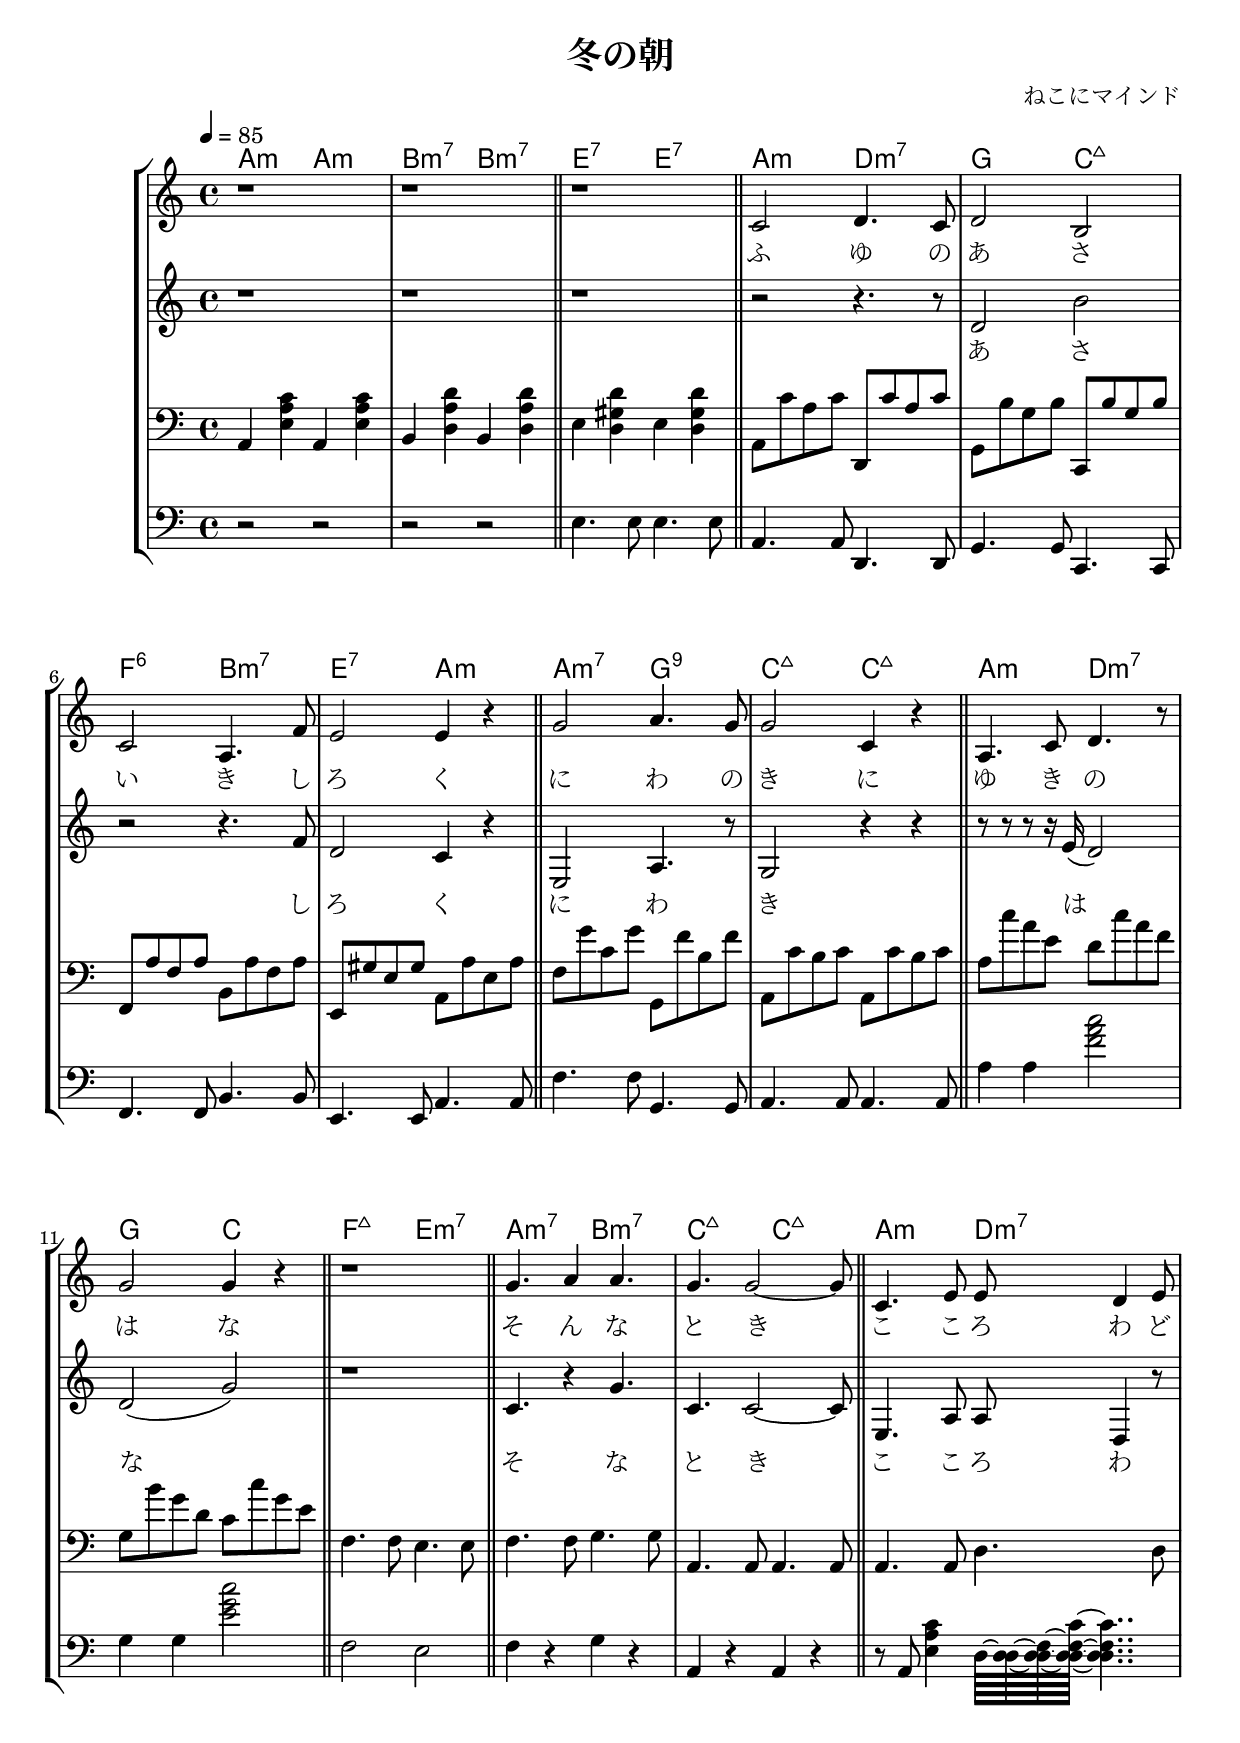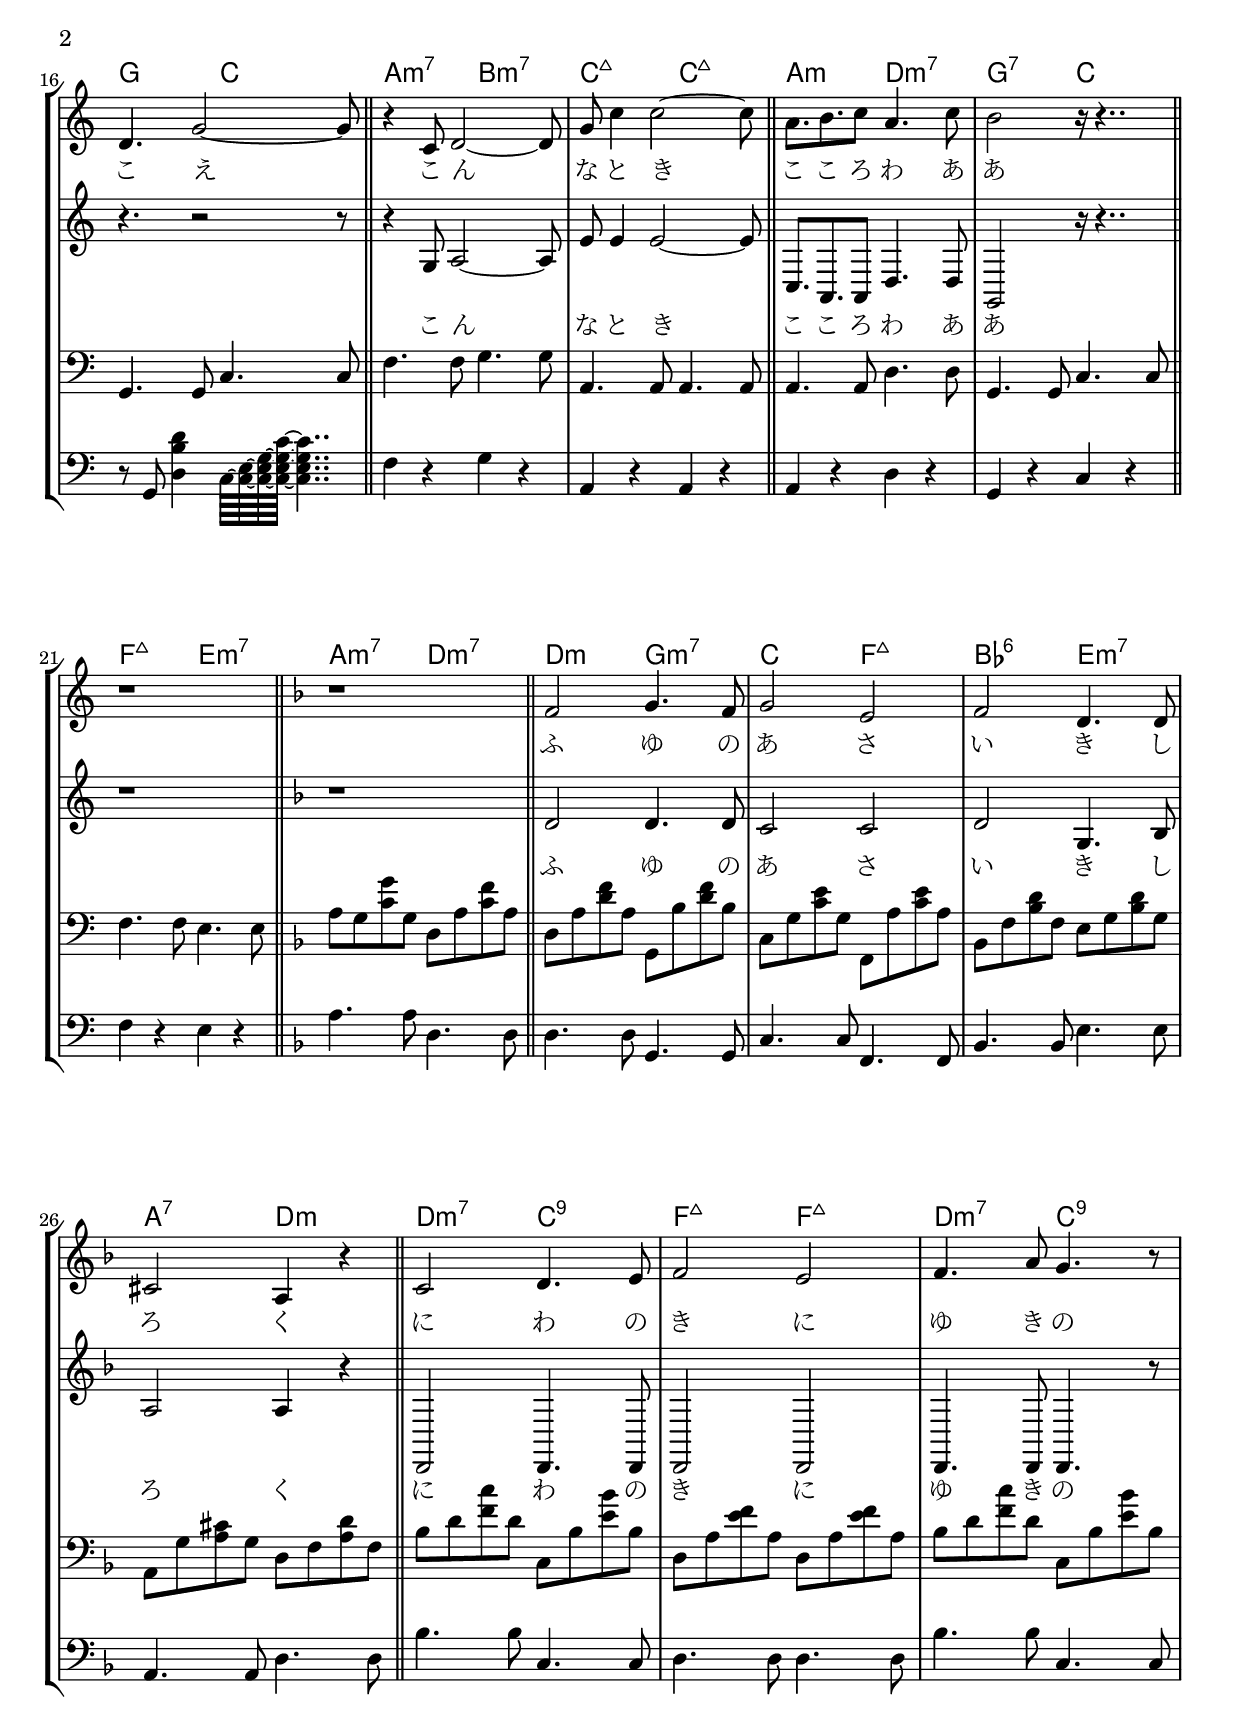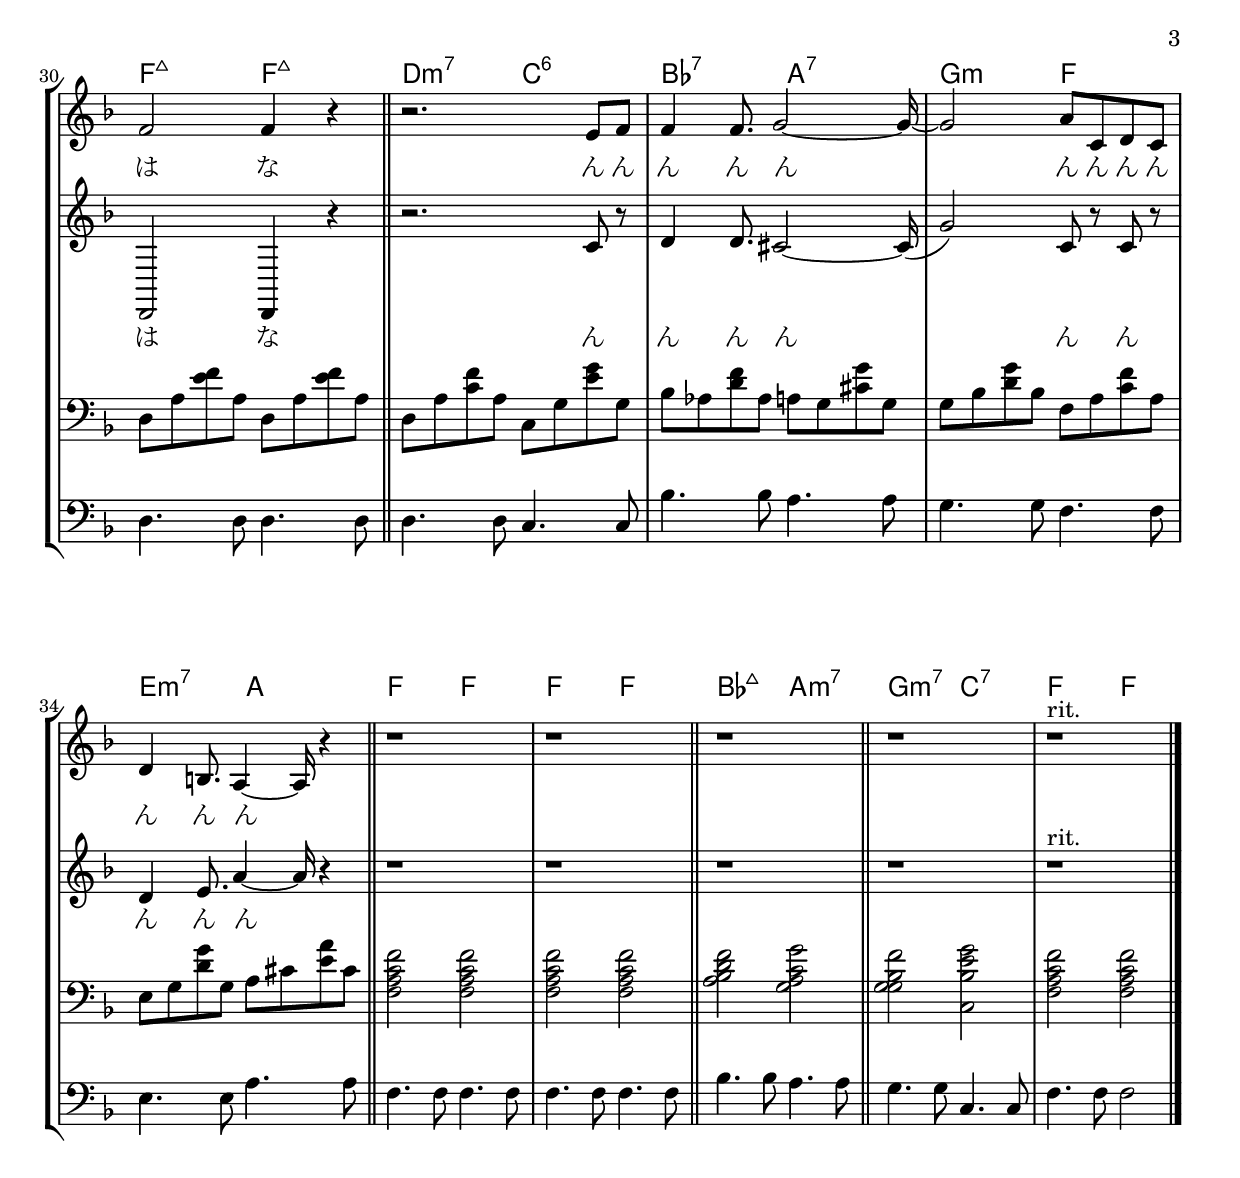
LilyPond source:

\version "2.12.1"

\header {
	title = \markup {冬の朝}
	composer = \markup \center-column {ねこにマインド}
}

harmony = \chordmode {
	a2:m a:m b:min7 b:min7 

	e:7 e:7 

	a:m d:min7 g c:maj7 f:6 b:m7 e:7 a:m 

	a:min7 g:9 c:maj7 c:maj7 

	a:m d:min7 g c 

	f:maj7 e:min7 

	a:min7 b:m7 c:maj7 c:maj7 

	a:m d:min7 g c 

	a:min7 b:m7 c:maj7 c:maj7 

	a:m d:min7 g:7 c 

	f:maj7 e:min7 

	a:min7 d:min7 

	d:m g:min7 c f:maj7 bes:6 e:m7 a:7 d:m 

	d:min7 c:9 f:maj7 f:maj7 d:min7 c:9 f:maj7 f:maj7 

	d:min7 c:6 bes:7 a:7 g:m f e:min7 a 

	f f f f 

	bes:maj7 a:min7 

	g:min7 c:7 f f 
}

melody = {
	\key c \major
	\tempo 4 = 85
	r1 | r1   
	r1   
	\set Staff.midiInstrument = #"mmi0.48"
	\set Staff.midiMinimumVolume = #0.7
	\set Staff.midiMaximumVolume = #0.9
	c'2  d'4.  c'8 
	d'2  b2 
	c'2  a4.  f'8 
	e'2  e'4  	r4 	\set Staff.midiInstrument = #"mmi0.48"
	\set Staff.midiMinimumVolume = #0.7
	\set Staff.midiMaximumVolume = #0.9
	g'2  a'4.  g'8 
	g'2  c'4  	r4 	\set Staff.midiInstrument = #"mmi0.48"
	\set Staff.midiMinimumVolume = #0.7
	\set Staff.midiMaximumVolume = #0.9
	a4.  c'8  d'4.  r8 
	g'2  g'4  	r4 	r1   
	\set Staff.midiInstrument = #"mmi0.48"
	\set Staff.midiMinimumVolume = #0.7
	\set Staff.midiMaximumVolume = #0.9
	g'4.  a'4  a'4. 
	g'4.  g'2~g'8
	\set Staff.midiInstrument = #"mmi0.48"
	\set Staff.midiMinimumVolume = #0.7
	\set Staff.midiMaximumVolume = #0.9
	c'4.  e'8  e'8  d'4  e'8 
	d'4.  g'2~g'8
	\set Staff.midiInstrument = #"Voice Oohs"
	\set Staff.midiMinimumVolume = #0.7
	\set Staff.midiMaximumVolume = #0.9
	r4 c'8  d'2~d'8 
	g'8  c''4  c''2~c''8
	\set Staff.midiInstrument = #"Lead 6 (voice)"
	\set Staff.midiMinimumVolume = #0.7
	\set Staff.midiMaximumVolume = #0.9
	a'8.  b'8.  c''8  a'4.  c''8 
	b'2  r16  	r4.. 	r1   
	\key f \major
	r1   
	\set Staff.midiInstrument = #"mmi0.48"
	\set Staff.midiMinimumVolume = #0.7
	\set Staff.midiMaximumVolume = #0.9
	f'2  g'4.  f'8 
	g'2  e'2 
	f'2  d'4.  d'8 
	cis'2  a4  	r4 	\set Staff.midiInstrument = #"mmi0.48"
	\set Staff.midiMinimumVolume = #0.7
	\set Staff.midiMaximumVolume = #0.9
	c'2  d'4.  e'8 
	f'2  e'2 
	f'4.  a'8  g'4.  r8 
	f'2  f'4  	r4 	\set Staff.midiInstrument = #"mmi0.48"
	\set Staff.midiMinimumVolume = #0.7
	\set Staff.midiMaximumVolume = #0.9
	r2. e'8  f'8 
	f'4  f'8.  g'2~g'16~ 
	g'2  a'8  c'8  d'8  c'8 
	d'4  b8.  a4~a16  	r4 	r1 | r1   
	r1   
	r1 | r1^"rit." \bar "|."
}

words = \lyricmode {
	
	
	ふ  ゆ  の  あ  さ  い  き  し  ろ  く  
	に  わ  の  き  に  
	ゆ  き  の  は  な  
	
	そ  ん  な  と  き  
	こ  こ  ろ  わ  ど  こ  え  
	こ  ん  な  と  き  
	こ  こ  ろ  わ  あ  あ  
	
	
	ふ  ゆ  の  あ  さ  い  き  し  ろ  く  
	に  わ  の  き  に  ゆ  き  の  は  な  
	ん  ん  ん  ん  ん  ん  ん  ん  ん  ん  ん  ん  
	
	
	
}

secondmelody = {
	\key c \major
	\tempo 4 = 85
	r1 | r1   
	r1   
	\set Staff.midiInstrument = #"mmi0.48"
	\set Staff.midiMinimumVolume = #0.7
	\set Staff.midiMaximumVolume = #0.9
	r2  r4.  r8 
	d'2  b'2 
	r2  r4.  f'8 
	d'2  c'4  	r4 	\set Staff.midiInstrument = #"Rock Organ"
	\set Staff.midiMinimumVolume = #0.7
	\set Staff.midiMaximumVolume = #0.9
	e2  a4.  r8 
	g2  r4  	r4 	\set Staff.midiInstrument = #"Bassoon"
	\set Staff.midiMinimumVolume = #0.7
	\set Staff.midiMaximumVolume = #0.9
	r8  r8  r8  r16  e'16  (d'2) 
	d'2  (g'2)
	r1   
	\set Staff.midiInstrument = #"mmi0.48"
	\set Staff.midiMinimumVolume = #0.7
	\set Staff.midiMaximumVolume = #0.9
	c'4.  r4  g'4. 
	c'4.  c'2~c'8
	\set Staff.midiInstrument = #"Electric Grand"
	\set Staff.midiMinimumVolume = #0.7
	\set Staff.midiMaximumVolume = #0.9
	e4.  a8  a8  d4  r8 
	r4.  r2 r8
	\set Staff.midiInstrument = #"Cello"
	\set Staff.midiMinimumVolume = #0.7
	\set Staff.midiMaximumVolume = #0.9
	r4 g8  a2~a8 
	e'8  e'4  e'2~e'8
	\set Staff.midiInstrument = #"Pad 1 (new age)"
	\set Staff.midiMinimumVolume = #0.7
	\set Staff.midiMaximumVolume = #0.9
	c8.  a,8.  a,8  d4.  d8 
	g,2  r16  	r4.. 	r1   
	\key f \major
	r1   
	\set Staff.midiInstrument = #"mmi0.48"
	\set Staff.midiMinimumVolume = #0.7
	\set Staff.midiMaximumVolume = #0.9
	d'2  d'4.  d'8 
	c'2  c'2 
	d'2  g4.  bes8 
	a2  a4  	r4 	\set Staff.midiInstrument = #"Synth Drum"
	\set Staff.midiMinimumVolume = #0.7
	\set Staff.midiMaximumVolume = #0.9
	d,2  d,4.  d,8 
	d,2  d,2 
	d,4.  d,8  d,4.  r8 
	d,2  d,4  	r4 	\set Staff.midiInstrument = #"mmi0.48"
	\set Staff.midiMinimumVolume = #0.7
	\set Staff.midiMaximumVolume = #0.9
	r2. c'8  r8 
	d'4  d'8.  cis'2~cis'16 
	(g'2)  c'8  r8  c'8  r8 
	d'4  e'8.  a'4~a'16  	r4 	r1 | r1   
	r1   
	r1 | r1^"rit." \bar "|."
}

secondwords = \lyricmode {
	
	
	あ  さ  し  ろ  く  
	に  わ  き  
	は  な  
	
	そ  な  と  き  
	こ  こ  ろ  わ  
	こ  ん  な  と  き  
	こ  こ  ろ  わ  あ  あ  
	
	
	ふ  ゆ  の  あ  さ  い  き  し  ろ  く  
	に  わ  の  き  に  ゆ  き  の  は  な  
	ん  ん  ん  ん  ん  ん  ん  ん  ん  
	
	
	
}

tempochange = {
	\tempo 4 = 85
	r1 | r1 \bar "||"
	\tempo 4 = 85
	r1 \bar "||"
	\tempo 4 = 85
	r1 | r1 | r1 | r1 \bar "||"
	\tempo 4 = 85
	r1 | r1 \bar "||"
	\tempo 4 = 85
	r1 | r1 \bar "||"
	\tempo 4 = 85
	r1 \bar "||"
	\tempo 4 = 85
	r1 | r1 \bar "||"
	\tempo 4 = 85
	r1 | r1 \bar "||"
	\tempo 4 = 85
	r1 | r1 \bar "||"
	\tempo 4 = 85
	r1 | r1 \bar "||"
	\tempo 4 = 85
	r1 \bar "||"
	\tempo 4 = 85
	r1 \bar "||"
	\tempo 4 = 85
	r1 | r1 | r1 | r1 \bar "||"
	\tempo 4 = 85
	r1 | r1 | r1 | r1 \bar "||"
	\tempo 4 = 85
	r1 | r1 | r1 | r1 \bar "||"
	\tempo 4 = 85
	r1 | r1 \bar "||"
	\tempo 4 = 85
	r1 \bar "||"
	\tempo 4 = 85
	r1 | \tempo 4 = 63 r2 \tempo 4 = 56 r2 \bar "|."
}

mainacc = {
	\clef bass
	\set Staff.midiInstrument = #"Electric Grand"
	\set Staff.midiMinimumVolume = #0.3
	\set Staff.midiMaximumVolume = #0.6
	\key c \major
	\tempo 4 = 85
	a,4 <e a c'>4
	a,4 <e a c'>4
	b,4 <d a d'>4
	b,4 <d a d'>4
	\bar "||"

	\set Staff.midiInstrument = #"Electric Grand"
	\set Staff.midiMinimumVolume = #0.3
	\set Staff.midiMaximumVolume = #0.6
	e4 <d gis d'>4
	e4 <d gis d'>4
	\bar "||"

	\set Staff.midiInstrument = #"Electric Grand"
	\set Staff.midiMinimumVolume = #0.3
	\set Staff.midiMaximumVolume = #0.6
	a,8 c' a c'
	d,8 c' a c'
	g,8 b g b
	c,8 b g b
	f,8 a f a
	b,8 a f a
	e,8 gis e gis
	a,8 a e a
	\bar "||"

	\set Staff.midiInstrument = #"Electric Grand"
	\set Staff.midiMinimumVolume = #0.3
	\set Staff.midiMaximumVolume = #0.6
	f8 g' c' g'
	g,8 f' b f'
	a,8 c' b c'
	a,8 c' b c'
	\bar "||"

	\set Staff.midiInstrument = #"Electric Grand"
	\set Staff.midiMinimumVolume = #0.3
	\set Staff.midiMaximumVolume = #0.6
	a8 c'' a' e'
	d'8 c'' a' f'
	g8 b' g' d'
	c'8 c'' g' e'
	\bar "||"

	\set Staff.midiInstrument = #"Electric Grand"
	\set Staff.midiMinimumVolume = #0.3
	\set Staff.midiMaximumVolume = #0.6
	f4.f8
	e4.e8
	\bar "||"

	\set Staff.midiInstrument = #"Electric Grand"
	\set Staff.midiMinimumVolume = #0.3
	\set Staff.midiMaximumVolume = #0.6
	f4.f8
	g4.g8
	a,4.a,8
	a,4.a,8
	\bar "||"

	\set Staff.midiInstrument = #"Electric Grand"
	\set Staff.midiMinimumVolume = #0.3
	\set Staff.midiMaximumVolume = #0.6
	a,4.a,8
	d4.d8
	g,4.g,8
	c4.c8
	\bar "||"

	\set Staff.midiInstrument = #"Electric Grand"
	\set Staff.midiMinimumVolume = #0.3
	\set Staff.midiMaximumVolume = #0.6
	f4.f8
	g4.g8
	a,4.a,8
	a,4.a,8
	\bar "||"

	\set Staff.midiInstrument = #"Electric Grand"
	\set Staff.midiMinimumVolume = #0.3
	\set Staff.midiMaximumVolume = #0.6
	a,4.a,8
	d4.d8
	g,4.g,8
	c4.c8
	\bar "||"

	\set Staff.midiInstrument = #"Electric Grand"
	\set Staff.midiMinimumVolume = #0.3
	\set Staff.midiMaximumVolume = #0.6
	f4.f8
	e4.e8
	\bar "||"

	\set Staff.midiInstrument = #"Electric Grand"
	\set Staff.midiMinimumVolume = #0.3
	\set Staff.midiMaximumVolume = #0.6
	\key f \major
	a8 g <c' g'> g
	d8 a <c' f'> a
	\bar "||"

	\set Staff.midiInstrument = #"Electric Grand"
	\set Staff.midiMinimumVolume = #0.3
	\set Staff.midiMaximumVolume = #0.6
	d8 a <d' f'> a
	g,8 bes <d' f'> bes
	c8 g <c' e'> g
	f,8 a <c' e'> a
	bes,8 f <bes d'> f
	e8 g <bes d'> g
	a,8 g <a cis'> g
	d8 f <a d'> f
	\bar "||"

	\set Staff.midiInstrument = #"Electric Grand"
	\set Staff.midiMinimumVolume = #0.3
	\set Staff.midiMaximumVolume = #0.6
	bes8 d' <f' c''> d'
	c8 bes <e' bes'> bes
	d8 a <e' f'> a
	d8 a <e' f'> a
	bes8 d' <f' c''> d'
	c8 bes <e' bes'> bes
	d8 a <e' f'> a
	d8 a <e' f'> a
	\bar "||"

	\set Staff.midiInstrument = #"Electric Grand"
	\set Staff.midiMinimumVolume = #0.3
	\set Staff.midiMaximumVolume = #0.6
	d8 a <c' f'> a
	c8 g <e' g'> g
	bes8 as <d' f'> as
	a8 g <cis' g'> g
	g8 bes <d' g'> bes
	f8 a <c' f'> a
	e8 g <d' g'> g
	a8 cis' <e' a'> cis'
	\bar "||"

	\set Staff.midiInstrument = #"Acoustic grand"
	\set Staff.midiMinimumVolume = #0.3
	\set Staff.midiMaximumVolume = #0.6
	<f a c' f'>2
	<f a c' f'>2
	<f a c' f'>2
	<f a c' f'>2
	\bar "||"

	\set Staff.midiInstrument = #"Electric Grand"
	\set Staff.midiMinimumVolume = #0.3
	\set Staff.midiMaximumVolume = #0.6
	<bes a d' f'>2
	<a g c' g'>2
	\bar "||"

	\set Staff.midiInstrument = #"Electric Grand"
	\set Staff.midiMinimumVolume = #0.3
	\set Staff.midiMaximumVolume = #0.6
	<g g bes f'>2
	<c bes e' g'>2
	<f a c' f'>2
	<f a c' f'>2
	\bar "|."
}

subacc = {
	\clef bass
	\set Staff.midiInstrument = #"Acoustic grand"
	\set Staff.midiMinimumVolume = #0.3
	\set Staff.midiMaximumVolume = #0.6
	\key c \major
	\tempo 4 = 85
	r2
	r2
	r2
	r2
	\bar "||"

	\set Staff.midiInstrument = #"Taiko Drum"
	\set Staff.midiMinimumVolume = #0.3
	\set Staff.midiMaximumVolume = #0.6
	e4.e8
	e4.e8
	\bar "||"

	\set Staff.midiInstrument = #"Acoustic Bass"
	\set Staff.midiMinimumVolume = #0.3
	\set Staff.midiMaximumVolume = #0.6
	a,4.a,8
	d,4.d,8
	g,4.g,8
	c,4.c,8
	f,4.f,8
	b,4.b,8
	e,4.e,8
	a,4.a,8
	\bar "||"

	\set Staff.midiInstrument = #"Acoustic Bass"
	\set Staff.midiMinimumVolume = #0.3
	\set Staff.midiMaximumVolume = #0.6
	f4.f8
	g,4.g,8
	a,4.a,8
	a,4.a,8
	\bar "||"

	\set Staff.midiInstrument = #"Acoustic Bass"
	\set Staff.midiMinimumVolume = #0.3
	\set Staff.midiMaximumVolume = #0.6
	a4 a4
	<f' a' c''>2
	g4 g4
	<e' g' c''>2
	\bar "||"

	\set Staff.midiInstrument = #"Pad 4 (choir)"
	\set Staff.midiMinimumVolume = #0.3
	\set Staff.midiMaximumVolume = #0.6
	f2
	~e2
	\bar "||"

	\set Staff.midiInstrument = #"Pad 3 (polysynth)"
	\set Staff.midiMinimumVolume = #0.3
	\set Staff.midiMaximumVolume = #0.6
	f4 r4
	g4 r4
	a,4 r4
	a,4 r4
	\bar "||"

	\set Staff.midiInstrument = #"Pad 2 (warm)"
	\set Staff.midiMinimumVolume = #0.3
	\set Staff.midiMaximumVolume = #0.6
	r8 a,8 <e a c'>4
	d64~ <d~ d~> <d~ d~ f~> <d d f c'>~ <d d f c'>4..
	r8 g,8 <d b d'>4
	c64~ <c~ e~> <c~ e~ g~> <c e g c'>~ <c e g c'>4..
	\bar "||"

	\set Staff.midiInstrument = #"Acoustic Bass"
	\set Staff.midiMinimumVolume = #0.3
	\set Staff.midiMaximumVolume = #0.6
	f4 r4
	g4 r4
	a,4 r4
	a,4 r4
	\bar "||"

	\set Staff.midiInstrument = #"Acoustic Bass"
	\set Staff.midiMinimumVolume = #0.3
	\set Staff.midiMaximumVolume = #0.6
	a,4 r4
	d4 r4
	g,4 r4
	c4 r4
	\bar "||"

	\set Staff.midiInstrument = #"Pad 5 (bowed)"
	\set Staff.midiMinimumVolume = #0.3
	\set Staff.midiMaximumVolume = #0.6
	f4 r4
	e4 r4
	\bar "||"

	\set Staff.midiInstrument = #"Acoustic Bass"
	\set Staff.midiMinimumVolume = #0.3
	\set Staff.midiMaximumVolume = #0.6
	\key f \major
	a4.a8
	d4.d8
	\bar "||"

	\set Staff.midiInstrument = #"Acoustic Bass"
	\set Staff.midiMinimumVolume = #0.3
	\set Staff.midiMaximumVolume = #0.6
	d4.d8
	g,4.g,8
	c4.c8
	f,4.f,8
	bes,4.bes,8
	e4.e8
	a,4.a,8
	d4.d8
	\bar "||"

	\set Staff.midiInstrument = #"Acoustic Bass"
	\set Staff.midiMinimumVolume = #0.3
	\set Staff.midiMaximumVolume = #0.6
	bes4.bes8
	c4.c8
	d4.d8
	d4.d8
	bes4.bes8
	c4.c8
	d4.d8
	d4.d8
	\bar "||"

	\set Staff.midiInstrument = #"Acoustic Bass"
	\set Staff.midiMinimumVolume = #0.3
	\set Staff.midiMaximumVolume = #0.6
	d4.d8
	c4.c8
	bes4.bes8
	a4.a8
	g4.g8
	f4.f8
	e4.e8
	a4.a8
	\bar "||"

	\set Staff.midiInstrument = #"Taiko Drum"
	\set Staff.midiMinimumVolume = #0.3
	\set Staff.midiMaximumVolume = #0.6
	f4.f8
	f4.f8
	f4.f8
	f4.f8
	\bar "||"

	\set Staff.midiInstrument = #"Blown Bottle"
	\set Staff.midiMinimumVolume = #0.3
	\set Staff.midiMaximumVolume = #0.6
	bes4.bes8
	a4.a8
	\bar "||"

	\set Staff.midiInstrument = #"Blown Bottle"
	\set Staff.midiMinimumVolume = #0.3
	\set Staff.midiMaximumVolume = #0.6
	g4.g8
	c4.c8
	f4.f8
	f2
	\bar "|."
}

percA = {
	\drummode {
	r1 |r1 \bar "||"
	r1 \bar "||"
	r1  |r1  |r1  |r2 r8 hho4 hho8  \bar "||"
	r1  |r2 r8 hho4 hho8  \bar "||"
	cymr4 cymr4 cymr4 cymr4  |cymr4 cymr8 cymr16 cymr16 cymr4 cymr4  \bar "||"
	hh4 hh8 hh4. hh4  \bar "||"
	cymr4 cymr4 cymr4 cymr4  |cymr4 cymr8 cymr16 cymr16 cymr4 cymr4  \bar "||"
	cymr4 cymr4 cymr4 cymr4  |cymr4 cymr8 cymr16 cymr16 cymr4 cymr4  \bar "||"
	r1  |r2 r8 hho4 hho8  \bar "||"
	r1  |r2. hho4  \bar "||"
	cymr4 cymr4 cymr4 cymr4  \bar "||"
	cymr8 cymr16 cymr16 cymr8 cymr16 cymr16 cymr8 cymr16 cymr16 cymr8 cymr8  \bar "||"
	r8 cymr16 cymr16 cymr8 cymr16 cymr16 cymr8 cymr16 cymr16 cymr8 cymr8  |cymr8 cymr16 cymr16 cymr8 cymr16 cymr16 cymr8 cymr16 cymr16 cymr8 cymr8  |cymr8 cymr16 cymr16 cymr8 cymr16 cymr16 cymr8 cymr16 cymr16 cymr8 cymr16 cymr16  |cymr8 cymr16 cymr16 cymr8 cymr16 cymr16 cymr8 cymr16 cymr16 cymr8 cymr8  \bar "||"
	cymr4 cymr4 cymr4 cymr4  |cymr4 cymr8 cymr16 cymr16 cymr4 cymr4  |cymr4 cymr4 cymr4 cymr4  |cymr4 cymr2.  \bar "||"
	r1  |r1  |r1  |r2 r8 hho4 hho8  \bar "||"
	r1 |r1 \bar "||"
	r1 \bar "||"
	r1 |r1 \bar "|."
	}
}

percB = {
	\drummode {
	r1 |r1 \bar "||"
	r1 \bar "||"
	r4. hhp2 hhp8  |r4. hhp2 hhp8  |r4. hhp2 hhp8  |hhp4 hhp4 hhp4 hhp4  \bar "||"
	r4. hhp2 hhp8  |hhp4 hhp4 hhp4 hhp4  \bar "||"
	r2 sn2  |r2 sn2  \bar "||"
	r8 hhp2 hhp4.  \bar "||"
	r2 sn2  |r2 sn2  \bar "||"
	r2 sn2  |r2 sn2  \bar "||"
	r4. hhp2 hhp8  |hhp4 hhp4 hhp4 hhp4  \bar "||"
	r16 hhp16 hhp8 hhp16 hhp8 hhp2 r16  |r16 hhp16 hhp8 hhp16 hhp8 hhp2 hhp16  \bar "||"
	r2 sn2  \bar "||"
	r4 sn2 sn8 sn16 sn16  \bar "||"
	r4 sn2 sn4  |r4 sn8 sn4. sn4  |r4 sn2 sn4  |r4 sn2 sn8 sn16 sn16  \bar "||"
	r2 sn2  |r2 sn2  |r2 sn2  |r8 sn8 sn2.  \bar "||"
	r4. hhp2 hhp8  |r4. hhp2 hhp8  |r4. hhp2 hhp8  |hhp4 hhp4 hhp4 hhp4  \bar "||"
	r1 |r1 \bar "||"
	r1 \bar "||"
	r1 |r1 \bar "|."
	}
}

percC = {
	\drummode {
	r1 |r1 \bar "||"
	r1 \bar "||"
	hh4 hh4 hh4 hh4  |hh4 hh4 hh4 hh4  |hh4 hh4 hh4 hh4  |r4. hh2 r8  \bar "||"
	hh4 hh4 hh4 hh4  |r4. hh2 r8  \bar "||"
	bd2. r8 bd8  |bd2 r8 bd4.  \bar "||"
	r4 sn2 sn8 sn16 sn16  \bar "||"
	bd2. r8 bd8  |bd2 r8 bd4.  \bar "||"
	bd2. r8 bd8  |bd2 r8 bd4.  \bar "||"
	hh4 hh4 hh4 hh4  |r4. hh2 r8  \bar "||"
	hh8. hh8. hh2 r8  |hh8. hh8. hh4 hh4 hh8  \bar "||"
	bd2 r8 bd4.  \bar "||"
	bd8. bd16 bd8. bd16 bd8. bd16 bd8. bd16  \bar "||"
	bd8. bd16 bd8. bd16 bd8. bd16 bd8. bd16  |bd8. bd16 bd8. bd16 bd8. bd16 bd4  |bd8. bd16 bd8. bd16 bd8. bd16 bd8. bd16  |bd8. bd16 bd8. bd16 bd8. bd16 bd8. bd16  \bar "||"
	bd2. r8 bd8  |bd2. r8 bd8  |bd2. r8 bd8  |bd2 r8 bd4.  \bar "||"
	hh4 hh4 hh4 hh4  |hh4 hh4 hh4 hh4  |hh4 hh4 hh4 hh4  |r4. hh2 r8  \bar "||"
	r1 |r1 \bar "||"
	r1 \bar "||"
	r1 |r1 \bar "|."
	}
}

percD = {
	\drummode {
	r1 |r1 \bar "||"
	r1 \bar "||"
	bd2. r8 bd8  |bd8. bd8. bd2 bd8  |bd2. r8 bd8  |bd8. bd4. r16 bd4 bd8  \bar "||"
	bd2. r8 bd8  |bd8. bd4. r16 bd4 bd8  \bar "||"
	r1 |r8. tommh8. tommh2 r8  \bar "||"
	bd8 bd4 r16 bd8. bd4 bd8  \bar "||"
	r1 |r8. tommh8. tommh2 r8  \bar "||"
	r1 |r8. tommh8. tommh2 r8  \bar "||"
	bd2. r8 bd8  |bd8. bd4. r16 bd4 bd8  \bar "||"
	r2 ss2  |r2 ss2  \bar "||"
	r8. tommh8. tommh2 r8  \bar "||"
	r4. tommh2 r8  \bar "||"
	r1  |r2 r16 tommh4. r16  |r1  |r4. tommh2 r8  \bar "||"
	r1 |r1 |r1 |r8. tommh8. tommh2 r8  \bar "||"
	bd2. r8 bd8  |bd8. bd8. bd2 bd8  |bd2. r8 bd8  |bd8. bd4. r16 bd4 bd8  \bar "||"
	r1 |r1 \bar "||"
	r1 \bar "||"
	r1 |r1 \bar "|."
	}
}

percE = {
	\drummode {
	r1 |r1 \bar "||"
	r1 \bar "||"
	r1 | r1 | r1 | r1 \bar "||"
	r1 | r1 \bar "||"
	r1 |r2. toml8 toml8  \bar "||"
	r4. r16 hho2 r16  \bar "||"
	r1 |r2. toml8 toml8  \bar "||"
	r1 |r2. toml8 toml8  \bar "||"
	r1 | r1 \bar "||"
	bd2 r8 bd4 bd8  |bd4. bd4 bd4.  \bar "||"
	r2. toml8 toml8  \bar "||"
	r2 r16 toml4. r16  \bar "||"
	r1  |r2. r8 toml8  |r1  |r2 r16 toml4. r16  \bar "||"
	r1 |r1 |r1 |r2. toml8 toml8  \bar "||"
	r1 | r1 | r1 | r1 \bar "||"
	r1 |r1 \bar "||"
	r1 \bar "||"
	r1 |r1 \bar "|."
	}
}

percF = {
	\drummode {
	r1 | r1 \bar "||"
	r1 \bar "||"
	r1 | r1 | r1 | r1 \bar "||"
	r1 | r1 \bar "||"
	r1 |hho1  \bar "||"
	cymc1  \bar "||"
	r1 |hho1  \bar "||"
	r1 |hho1  \bar "||"
	r1 | r1 \bar "||"
	r1 | r1 \bar "||"
	hho1  \bar "||"
	cymc1  \bar "||"
	cymc1  |r1 |r1 |r1 \bar "||"
	r1 |r1 |r1 |hho1  \bar "||"
	r1 | r1 | r1 | r1 \bar "||"
	r1 | r1 \bar "||"
	r1 \bar "||"
	r1 | r1 \bar "|."
	}
}

\score {
	<<
		\new StaffGroup <<
			\new ChordNames {\harmony}
			\new Voice = "melody" {\melody}
			\new Lyrics \lyricsto "melody" \words
			\new Voice = "secondmelody" {\secondmelody}
			\new Lyrics \lyricsto "secondmelody" \secondwords
			\new Staff = "mainacc" {\mainacc}
			\new Staff = "subacc" {\subacc}
		>>
	>>
	\layout { }
}
